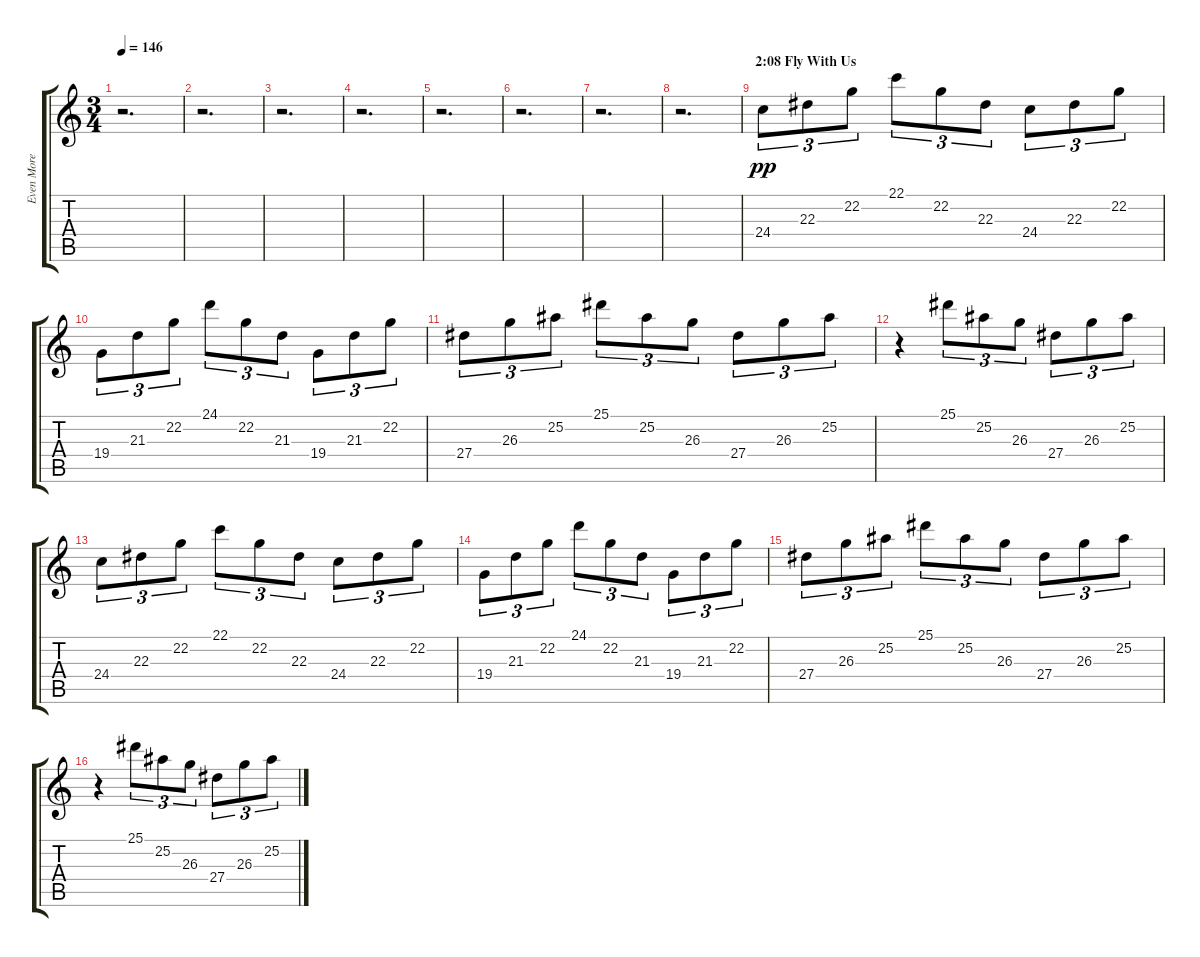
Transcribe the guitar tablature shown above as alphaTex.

\track ("Even More Keys" "Even More ") {instrument orchestralharp}
\staff {score tabs}
\tuning (D4 A3 F3 C3 G2 C2) {hide}
\ts (3 4)
\tempo 146
\clef g2
\ks c
r.2{d dy mp} |
r.2{d} |
r.2{d} |
r.2{d} |
r.2{d} |
r.2{d} |
r.2{d} |
r.2{d} |
\section ("" "2:08 Fly With Us")
24.4.8{tu (3 2) dy pp} 22.3.8{tu (3 2)} 22.2.8{tu (3 2)} 22.1.8{tu (3 2)} 22.2.8{tu (3 2)} 22.3.8{tu (3 2)} 24.4.8{tu (3 2)} 22.3.8{tu (3 2)} 22.2.8{tu (3 2)} |
19.4.8{tu (3 2)} 21.3.8{tu (3 2)} 22.2.8{tu (3 2)} 24.1.8{tu (3 2)} 22.2.8{tu (3 2)} 21.3.8{tu (3 2)} 19.4.8{tu (3 2)} 21.3.8{tu (3 2)} 22.2.8{tu (3 2)} |
27.4.8{tu (3 2)} 26.3.8{tu (3 2)} 25.2.8{tu (3 2)} 25.1.8{tu (3 2)} 25.2.8{tu (3 2)} 26.3.8{tu (3 2)} 27.4.8{tu (3 2)} 26.3.8{tu (3 2)} 25.2.8{tu (3 2)} |
r.4 25.1.8{tu (3 2)} 25.2.8{tu (3 2)} 26.3.8{tu (3 2)} 27.4.8{tu (3 2)} 26.3.8{tu (3 2)} 25.2.8{tu (3 2)} |
24.4.8{tu (3 2)} 22.3.8{tu (3 2)} 22.2.8{tu (3 2)} 22.1.8{tu (3 2)} 22.2.8{tu (3 2)} 22.3.8{tu (3 2)} 24.4.8{tu (3 2)} 22.3.8{tu (3 2)} 22.2.8{tu (3 2)} |
19.4.8{tu (3 2)} 21.3.8{tu (3 2)} 22.2.8{tu (3 2)} 24.1.8{tu (3 2)} 22.2.8{tu (3 2)} 21.3.8{tu (3 2)} 19.4.8{tu (3 2)} 21.3.8{tu (3 2)} 22.2.8{tu (3 2)} |
27.4.8{tu (3 2)} 26.3.8{tu (3 2)} 25.2.8{tu (3 2)} 25.1.8{tu (3 2)} 25.2.8{tu (3 2)} 26.3.8{tu (3 2)} 27.4.8{tu (3 2)} 26.3.8{tu (3 2)} 25.2.8{tu (3 2)} |
r.4 25.1.8{tu (3 2)} 25.2.8{tu (3 2)} 26.3.8{tu (3 2)} 27.4.8{tu (3 2)} 26.3.8{tu (3 2)} 25.2.8{tu (3 2)}
